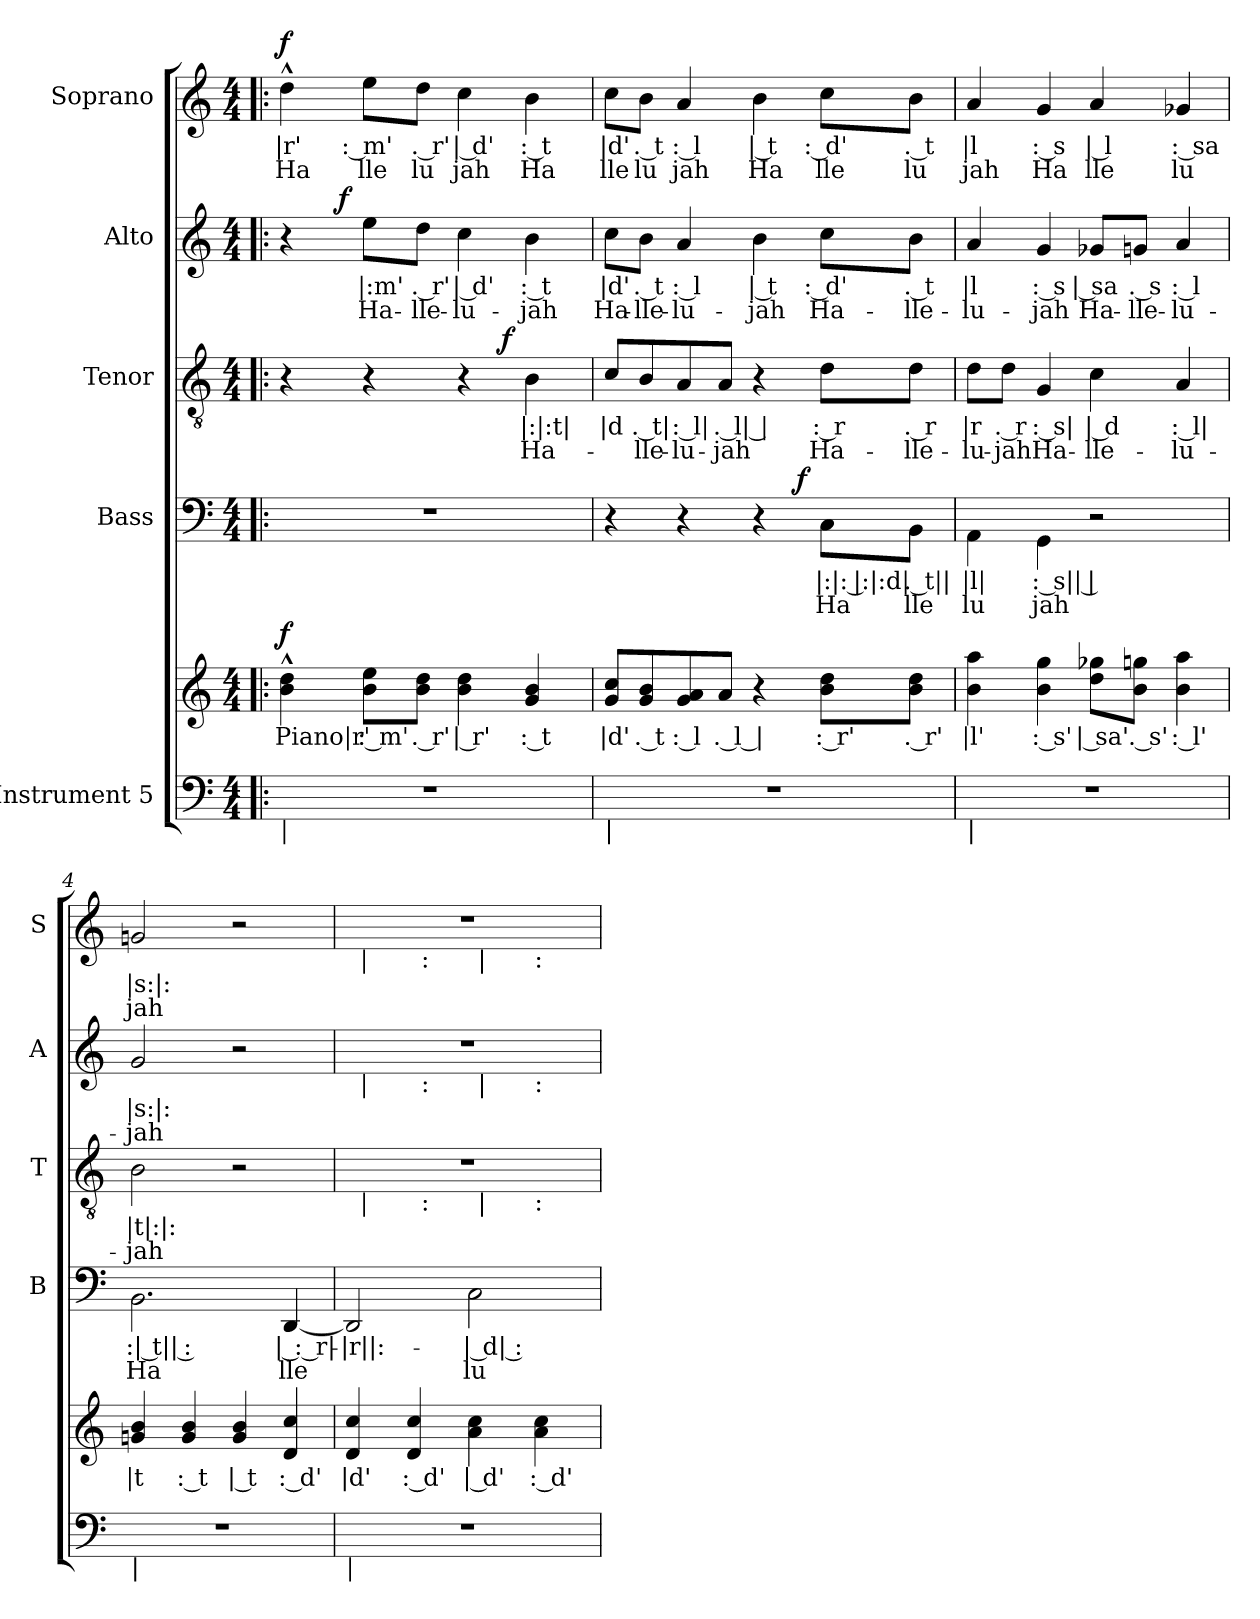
**kern	**kern	**text	**dynam	**kern	**text	**text	**dynam	**kern	**text	**text	**dynam	**kern	**text	**text	**dynam	**kern	**text	**text	**dynam
*part5	*part5	*part5	*part5	*part4	*part4	*part4	*part4	*part3	*part3	*part3	*part3	*part2	*part2	*part2	*part2	*part1	*part1	*part1	*part1
*staff6	*staff5	*staff5	*staff5/6	*staff4	*staff4	*staff4	*staff4	*staff3	*staff3	*staff3	*staff3	*staff2	*staff2	*staff2	*staff2	*staff1	*staff1	*staff1	*staff1
*I"Instrument 5	*	*	*	*I"Bass	*	*	*	*I"Tenor	*	*	*	*I"Alto	*	*	*	*I"Soprano	*	*	*
*	*	*	*	*I'B	*	*	*	*I'T	*	*	*	*I'A	*	*	*	*I'S	*	*	*
!!LO:PB:g=z
*stria5	*stria5	*	*	*stria5	*	*	*	*stria5	*	*	*	*stria5	*	*	*	*stria5	*	*	*
*clefF4	*clefG2	*	*	*clefF4	*	*	*	*clefGv2	*	*	*	*clefG2	*	*	*	*clefG2	*	*	*
*M4/4	*M4/4	*	*	*M4/4	*	*	*	*M4/4	*	*	*	*M4/4	*	*	*	*M4/4	*	*	*
=1!|:	=1!|:	=1!|:	=1!|:	=1!|:	=1!|:	=1!|:	=1!|:	=1!|:	=1!|:	=1!|:	=1!|:	=1!|:	=1!|:	=1!|:	=1!|:	=1!|:	=1!|:	=1!|:	=1!|:
!LO:TX:b:t=|	!	!	!	!	!	!	!	!	!	!	!	!	!	!	!	!	!	!	!
!	!	!LO:LY:b:rj	!LO:DY:a	!	!	!	!	!	!	!	!	!	!	!	!	!	!LO:LY:b:rj	!LO:LY:b:cj	!LO:DY:a
*	*	*	*	*	*	*	*	*^	*	*	*	*^	*	*	*	*^	*	*	*
1r	4dd\^^> 4b\^^>	-Piano|r'	f	1r	.	.	.	4r	2ryy	.	.	.	4r	8.ryy	.	.	.	4dd^^>\	8ryy	|r'	Ha	f
*	*	*	*	*	*	*	*	*	*	*	*	*	*	*	*	*	*	*MM120	*	*	*	*
.	.	.	.	.	.	.	.	.	.	.	.	.	.	.	.	.	.	.	2..ryy	.	.	.
!	!	!	!	!	!	!	!	!	!	!	!	!	!	!	!	!	!LO:DY:a	!	!	!	!	!
.	.	.	.	.	.	.	.	.	.	.	.	.	.	2ryy	.	.	f	.	.	.	.	.
!	!	!LO:LY:b:rj	!	!	!	!	!	!	!	!	!	!	!	!	!LO:LY:b:rj	!LO:LY:b:cj	!	!	!	!LO:LY:b:rj	!LO:LY:b:cj	!
.	8b\ 8ee\L	: m'	.	.	.	.	.	4r	.	.	.	.	8ee\L	.	|:m'	Ha-	.	8ee\L	.	: m'	lle	.
!	!	!LO:LY:b:rj	!	!	!	!	!	!	!	!	!	!	!	!	!LO:LY:b:rj	!LO:LY:b:cj	!	!	!	!LO:LY:b:rj	!LO:LY:b:cj	!
.	8b\ 8dd\J	. r'	.	.	.	.	.	.	.	.	.	.	8dd\J	.	-. r'	lle-	.	8dd\J	.	. r'	lu	.
!	!	!LO:LY:b:rj	!	!	!	!	!	!	!	!	!	!	!	!	!LO:LY:b:rj	!LO:LY:b:cj	!	!	!	!LO:LY:b:rj	!LO:LY:b:cj	!
.	4b\ 4dd\	| r'	.	.	.	.	.	4r	8.ryy	.	.	.	4cc\	.	-| d'	lu-	.	4cc\	.	| d'	jah	.
!	!	!	!	!	!	!	!	!	!	!	!	!LO:DY:a	!	!	!	!	!	!	!	!	!	!
.	.	.	.	.	.	.	.	.	4ryy	.	.	f	.	4ryy	.	.	.	.	.	.	.	.
!	!	!LO:LY:b:rj	!	!	!	!	!	!	!	!LO:LY:b:rj	!LO:LY:b	!	!	!	!LO:LY:b:rj	!LO:LY:b:cj	!	!	!	!LO:LY:b:rj	!LO:LY:b:cj	!
.	4b/ 4g/	: t	.	.	.	.	.	4B\	.	|:|:t|	Ha-	.	4b\	.	-: t	jah	.	4b\	.	: t	Ha	.
.	.	.	.	.	.	.	.	.	16ryy	.	.	.	.	16ryy	.	.	.	.	.	.	.	.
=2	=2	=2	=2	=2	=2	=2	=2	=2	=2	=2	=2	=2	=2	=2	=2	=2	=2	=2	=2	=2	=2	=2
!LO:TX:b:t=|	!	!	!	!	!	!	!	!	!	!	!	!	!	!	!	!	!	!	!	!	!	!
!	!	!LO:LY:b:rj	!	!	!	!	!	!	!	!LO:LY:b:rj	!	!	!	!	!LO:LY:b:rj	!LO:LY:b:cj	!	!	!	!LO:LY:b:rj	!LO:LY:b:cj	!
*	*	*	*	*	*	*	*	*v	*v	*	*	*	*	*	*	*	*	*v	*v	*	*	*
*	*	*	*	*^	*	*	*	*	*	*	*	*v	*v	*	*	*	*	*	*	*
1r	8g/ 8cc/L	|d'	.	4r	2ryy	.	.	.	8c/L	-|d	.	.	8cc\L	|d'	Ha-	.	8cc\L	|d'	lle	.
!	!	!LO:LY:b:rj	!	!	!	!	!	!	!	!LO:LY:b:rj	!LO:LY:b:cj	!	!	!LO:LY:b:rj	!LO:LY:b:cj	!	!	!LO:LY:b:rj	!LO:LY:b:cj	!
.	8b/ 8g/	. t	.	.	.	.	.	.	8B/	. t|	lle-	.	8b\J	-. t	lle-	.	8b\J	. t	lu	.
!	!	!LO:LY:b:rj	!	!	!	!	!	!	!	!LO:LY:b:rj	!LO:LY:b:cj	!	!	!LO:LY:b:rj	!LO:LY:b:cj	!	!	!LO:LY:b:rj	!LO:LY:b:cj	!
.	8g/ 8a/	: l	.	4r	.	.	.	.	8A/	-: l|	lu-	.	4a/	-: l	lu-	.	4a/	: l	jah	.
!	!	!LO:LY:b:rj	!	!	!	!	!	!	!	!LO:LY:b:rj	!LO:LY:b:cj	!	!	!	!	!	!	!	!	!
.	8a/J	. l |	.	.	.	.	.	.	8A/J	-. l| |	jah	.	.	.	.	.	.	.	.	.
!	!	!	!	!	!	!	!	!	!	!	!	!	!	!LO:LY:b:rj	!LO:LY:b:cj	!	!	!LO:LY:b:rj	!LO:LY:b:cj	!
.	4r	.	.	4r	8.ryy	.	.	.	4r	.	.	.	4b\	-| t	jah	.	4b\	| t	Ha	.
!	!	!	!	!	!	!	!	!LO:DY:b	!	!	!	!	!	!	!	!	!	!	!	!
.	.	.	.	.	4ryy	.	.	f	.	.	.	.	.	.	.	.	.	.	.	.
!	!	!LO:LY:b:rj	!	!	!	!LO:LY:b:rj	!LO:LY:b:cj	!	!	!LO:LY:b:rj	!LO:LY:b:cj	!	!	!LO:LY:b:rj	!LO:LY:b:cj	!	!	!LO:LY:b:rj	!LO:LY:b:cj	!
.	8dd\ 8b\L	: r'	.	8C\L	.	|:|: |:|:d|	Ha	.	8d\L	: r	Ha-	.	8cc\L	: d'	Ha-	.	8cc\L	: d'	lle	.
!	!	!LO:LY:b:rj	!	!	!	!LO:LY:b:rj	!LO:LY:b:cj	!	!	!LO:LY:b:rj	!LO:LY:b:cj	!	!	!LO:LY:b:rj	!LO:LY:b:cj	!	!	!LO:LY:b:rj	!LO:LY:b:cj	!
.	8b\ 8dd\J	. r'	.	8BB\J	.	. t||	lle	.	8d\J	-. r	lle-	.	8b\J	-. t	lle-	.	8b\J	. t	lu	.
.	.	.	.	.	16ryy	.	.	.	.	.	.	.	.	.	.	.	.	.	.	.
=3	=3	=3	=3	=3	=3	=3	=3	=3	=3	=3	=3	=3	=3	=3	=3	=3	=3	=3	=3	=3
!LO:TX:b:t=|	!	!	!	!	!	!	!	!	!	!	!	!	!	!	!	!	!	!	!	!
!	!	!LO:LY:b:rj	!	!	!	!LO:LY:b:rj	!LO:LY:b:cj	!	!	!LO:LY:b:rj	!LO:LY:b:cj	!	!	!LO:LY:b:rj	!LO:LY:b:cj	!	!	!LO:LY:b:rj	!LO:LY:b:cj	!
*	*	*	*	*v	*v	*	*	*	*	*	*	*	*	*	*	*	*	*	*	*
1r	4b\ 4aa\	|l'	.	4AA\	|l|	lu	.	8d\L	-|r	lu-	.	4a/	-|l	lu-	.	4a/	|l	jah	.
!	!	!	!	!	!	!	!	!	!LO:LY:b:rj	!LO:LY:b:cj	!	!	!	!	!	!	!	!	!
.	.	.	.	.	.	.	.	8d\J	-. r	jah	.	.	.	.	.	.	.	.	.
!	!	!LO:LY:b:rj	!	!	!LO:LY:b:rj	!LO:LY:b:cj	!	!	!LO:LY:b:rj	!LO:LY:b:cj	!	!	!LO:LY:b:rj	!LO:LY:b:cj	!	!	!LO:LY:b:rj	!LO:LY:b:cj	!
.	4b\ 4gg\	: s'	.	4GG\	: s|| |	jah	.	4G/	: s|	Ha-	.	4g/	-: s	jah	.	4g/	: s	Ha	.
!	!	!LO:LY:b:rj	!	!	!	!	!	!	!LO:LY:b:rj	!LO:LY:b:cj	!	!	!LO:LY:b:rj	!LO:LY:b:cj	!	!	!LO:LY:b:rj	!LO:LY:b:cj	!
.	8gg-X\ 8dd\L	| sa'	.	2r	.	.	.	4c\	-| d	lle-	.	8g-X/L	| sa	Ha-	.	4a/	| l	lle	.
!	!	!LO:LY:b:rj	!	!	!	!	!	!	!	!	!	!	!LO:LY:b:rj	!LO:LY:b:cj	!	!	!	!	!
.	8ggn\ 8b\J	. s'	.	.	.	.	.	.	.	.	.	8gn/J	-. s	lle-	.	.	.	.	.
!	!	!LO:LY:b:rj	!	!	!	!	!	!	!LO:LY:b:rj	!LO:LY:b:cj	!	!	!LO:LY:b:rj	!LO:LY:b:cj	!	!	!LO:LY:b:rj	!LO:LY:b:cj	!
.	4b\ 4aa\	: l'	.	.	.	.	.	4A/	-: l|	lu-	.	4a/	-: l	lu-	.	4g-X/	: sa	lu	.
=4	=4	=4	=4	=4	=4	=4	=4	=4	=4	=4	=4	=4	=4	=4	=4	=4	=4	=4	=4
!LO:TX:b:t=|	!	!	!	!	!	!	!	!	!	!	!	!	!	!	!	!	!	!	!
!	!	!LO:LY:b:rj	!	!	!LO:LY:b:rj	!LO:LY:b:cj	!	!	!LO:LY:b:rj	!LO:LY:b:cj	!	!	!LO:LY:b:rj	!LO:LY:b:cj	!	!	!LO:LY:b:rj	!LO:LY:b:cj	!
1r	4gn/ 4b/	|t	.	2.BB\	:| t|| :	Ha	.	2B\	-|t|:|:-	-jah	.	2g/	-|s:|:-	-jah	.	2gn/	|s:|:-	-jah	.
!	!	!LO:LY:b:rj	!	!	!	!	!	!	!	!	!	!	!	!	!	!	!	!	!
.	4g/ 4b/	: t	.	.	.	.	.	.	.	.	.	.	.	.	.	.	.	.	.
!	!	!LO:LY:b:rj	!	!	!	!	!	!	!	!	!	!	!	!	!	!	!	!	!
.	4b/ 4g/	| t	.	.	.	.	.	2r	.	.	.	2r	.	.	.	2r	.	.	.
!	!	!LO:LY:b:rj	!	!	!LO:LY:b:rj	!LO:LY:b:cj	!	!	!	!	!	!	!	!	!	!	!	!	!
.	4d/ 4cc/	: d'	.	[<4DD/	| : r|-	-lle	.	.	.	.	.	.	.	.	.	.	.	.	.
=5	=5	=5	=5	=5	=5	=5	=5	=5	=5	=5	=5	=5	=5	=5	=5	=5	=5	=5	=5
!LO:TX:b:t=|	!	!	!	!	!	!	!	!	!	!	!	!	!	!	!	!	!	!	!
!	!	!LO:LY:b:rj	!	!	!LO:LY:b:rj	!	!	!	!	!	!	!	!	!	!	!	!	!	!
*	*	*	*	*	*	*	*	*^	*	*	*	*^	*	*	*	*^	*	*	*
*	*	*	*	*	*	*	*	*	*^	*	*	*	*	*^	*	*	*	*	*^	*	*	*
*	*	*	*	*	*	*	*	*	*	*^	*	*	*	*	*	*^	*	*	*	*	*	*^	*	*	*
*	*	*	*	*	*	*	*	*	*	*	*^	*	*	*	*	*	*	*^	*	*	*	*	*	*	*^	*	*	*
1r	4d/ 4cc/	|d'	.	2DD/]	|r||:-	.	.	1r	32ryy	4ryy	2ryy	2.ryy	.	.	.	1r	32ryy	4ryy	2ryy	2.ryy	.	.	.	1r	32ryy	4ryy	2ryy	2.ryy	.	.	.
!	!	!	!	!	!	!	!	!	!	!	!	!	!	!	!	!	!	!	!	!	!	!	!	!	!LO:TX:b:t=|	!	!	!	!	!	!
!	!	!	!	!	!	!	!	!	!	!	!	!	!	!	!	!	!LO:TX:b:t=|	!	!	!	!	!	!	!	!	!	!	!	!	!	!
!	!	!	!	!	!	!	!	!	!LO:TX:b:t=|	!	!	!	!	!	!	!	!	!	!	!	!	!	!	!	!	!	!	!	!	!	!
.	.	.	.	.	.	.	.	.	2ryy	.	.	.	.	.	.	.	2ryy	.	.	.	.	.	.	.	2ryy	.	.	.	.	.	.
!	!	!LO:LY:b:rj	!	!	!	!	!	!	!	!	!	!	!	!	!	!	!	!	!	!	!	!	!	!	!	!	!	!	!	!	!
.	4d/ 4cc/	: d'	.	.	.	.	.	.	.	32ryy	.	.	.	.	.	.	.	32ryy	.	.	.	.	.	.	.	32ryy	.	.	.	.	.
!	!	!	!	!	!	!	!	!	!	!	!	!	!	!	!	!	!	!	!	!	!	!	!	!	!	!LO:TX:b:t=&colon;	!	!	!	!	!
!	!	!	!	!	!	!	!	!	!	!	!	!	!	!	!	!	!	!LO:TX:b:t=&colon;	!	!	!	!	!	!	!	!	!	!	!	!	!
!	!	!	!	!	!	!	!	!	!	!LO:TX:b:t=&colon;	!	!	!	!	!	!	!	!	!	!	!	!	!	!	!	!	!	!	!	!	!
.	.	.	.	.	.	.	.	.	.	2ryy	.	.	.	.	.	.	.	2ryy	.	.	.	.	.	.	.	2ryy	.	.	.	.	.
!	!	!LO:LY:b:rj	!	!	!LO:LY:b:rj	!LO:LY:b:cj	!	!	!	!	!	!	!	!	!	!	!	!	!	!	!	!	!	!	!	!	!	!	!	!	!
.	4cc\ 4a\	| d'	.	2C\	-| d| :-	-lu	.	.	.	.	64ryy	.	.	.	.	.	.	.	64ryy	.	.	.	.	.	.	.	64ryy	.	.	.	.
!	!	!	!	!	!	!	!	!	!	!	!	!	!	!	!	!	!	!	!	!	!	!	!	!	!	!	!LO:TX:b:t=|	!	!	!	!
!	!	!	!	!	!	!	!	!	!	!	!	!	!	!	!	!	!	!	!LO:TX:b:t=|	!	!	!	!	!	!	!	!	!	!	!	!
!	!	!	!	!	!	!	!	!	!	!	!LO:TX:b:t=|	!	!	!	!	!	!	!	!	!	!	!	!	!	!	!	!	!	!	!	!
.	.	.	.	.	.	.	.	.	.	.	4ryy	.	.	.	.	.	.	.	4ryy	.	.	.	.	.	.	.	4ryy	.	.	.	.
.	.	.	.	.	.	.	.	.	4...ryy	.	.	.	.	.	.	.	4...ryy	.	.	.	.	.	.	.	4...ryy	.	.	.	.	.	.
!	!	!	!	!	!	!	!	!	!	!	!	!	!	!	!	!	!	!	!	!	!	!	!	!	!	!	!	!LO:TX:b:t=&colon;	!	!	!
!	!	!	!	!	!	!	!	!	!	!	!	!	!	!	!	!	!	!	!	!LO:TX:b:t=&colon;	!	!	!	!	!	!	!	!	!	!	!
!	!	!	!	!	!	!	!	!	!	!	!	!LO:TX:b:t=&colon;	!	!	!	!	!	!	!	!	!	!	!	!	!	!	!	!	!	!	!
!	!	!LO:LY:b:rj	!	!	!	!	!	!	!	!	!	!	!	!	!	!	!	!	!	!	!	!	!	!	!	!	!	!	!	!	!
.	4a\ 4cc\	: d'	.	.	.	.	.	.	.	.	.	4ryy	.	.	.	.	.	.	.	4ryy	.	.	.	.	.	.	.	4ryy	.	.	.
.	.	.	.	.	.	.	.	.	.	.	8...ryy	.	.	.	.	.	.	.	8...ryy	.	.	.	.	.	.	.	8...ryy	.	.	.	.
.	.	.	.	.	.	.	.	.	.	8..ryy	.	.	.	.	.	.	.	8..ryy	.	.	.	.	.	.	.	8..ryy	.	.	.	.	.
*	*	*	*	*	*	*	*	*v	*v	*v	*v	*v	*	*	*	*	*	*	*	*	*	*	*	*v	*v	*v	*v	*v	*	*	*
*	*	*	*	*	*	*	*	*	*	*	*	*v	*v	*v	*v	*v	*	*	*	*	*	*	*
=	=	=	=	=	=	=	=	=	=	=	=	=	=	=	=	=	=	=	=
*-	*-	*-	*-	*-	*-	*-	*-	*-	*-	*-	*-	*-	*-	*-	*-	*-	*-	*-	*-
